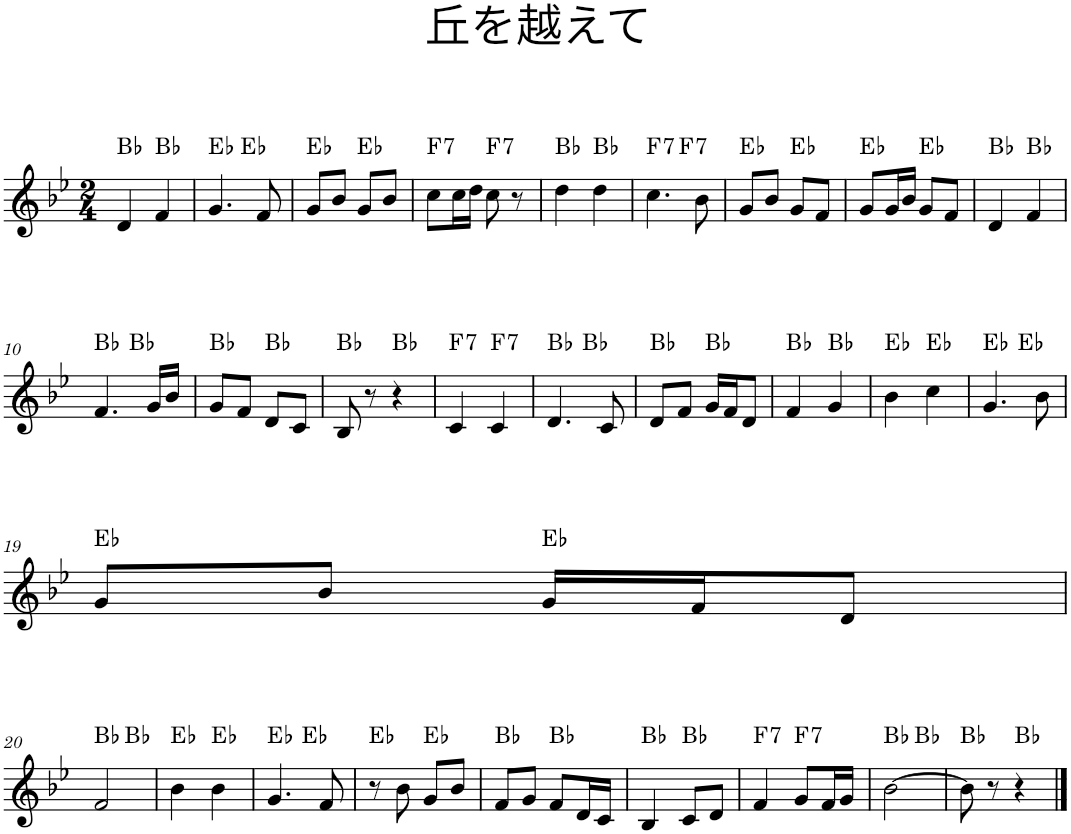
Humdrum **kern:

**kern	**harte
*part1	*part1
*staff1	*
*I"Piano	*
*I'Pno.	*
*clefG2	*
*k[b-e-]	*
*M2/4	*
=1	=1
4d/	Bb:maj
4f/	Bb:maj
=2	=2
*^	*
4.g/	4ryy	Eb:maj
.	4ryy	Eb:maj
8f/	.	.
*v	*v	*
=3	=3
8g/L	Eb:maj
8b-/J	.
8g/L	Eb:maj
8b-/J	.
=4	=4
!	!LO:H:kt=7
8cc\L	F:7
16cc\L	.
16dd\JJ	.
!	!LO:H:kt=7
8cc\	F:7
8r	.
=5	=5
4dd\	Bb:maj
4dd\	Bb:maj
=6	=6
!	!LO:H:kt=7
*^	*
4.cc\	4ryy	F:7
!	!	!LO:H:kt=7
.	4ryy	F:7
8b-\	.	.
*v	*v	*
=7	=7
8g/L	Eb:maj
8b-/J	.
8g/L	Eb:maj
8f/J	.
=8	=8
8g/L	Eb:maj
16g/L	.
16b-/JJ	.
8g/L	Eb:maj
8f/J	.
=9	=9
4d/	Bb:maj
4f/	Bb:maj
!!LO:LB:g=z
=10	=10
*^	*
4.f/	4ryy	Bb:maj
.	4ryy	Bb:maj
16g/LL	.	.
16b-/JJ	.	.
*v	*v	*
=11	=11
8g/L	Bb:maj
8f/J	.
8d/L	Bb:maj
8c/J	.
=12	=12
8B-/	Bb:maj
8r	.
4r	Bb:maj
=13	=13
!	!LO:H:kt=7
4c/	F:7
!	!LO:H:kt=7
4c/	F:7
=14	=14
*^	*
4.d/	4ryy	Bb:maj
.	4ryy	Bb:maj
8c/	.	.
*v	*v	*
=15	=15
8d/L	Bb:maj
8f/J	.
16g/LL	Bb:maj
16f/J	.
8d/J	.
=16	=16
4f/	Bb:maj
4g/	Bb:maj
=17	=17
4b-\	Eb:maj
4cc\	Eb:maj
=18	=18
*^	*
4.g/	4ryy	Eb:maj
.	4ryy	Eb:maj
8b-\	.	.
*v	*v	*
!!LO:LB:g=z
=19	=19
8g/L	Eb:maj
8b-/J	.
16g/LL	Eb:maj
16f/J	.
8d/J	.
!!LO:LB:g=z
=20	=20
*^	*
2f/	4ryy	Bb:maj
.	4ryy	Bb:maj
*v	*v	*
=21	=21
4b-\	Eb:maj
4b-\	Eb:maj
=22	=22
*^	*
4.g/	4ryy	Eb:maj
.	4ryy	Eb:maj
8f/	.	.
*v	*v	*
=23	=23
8r	Eb:maj
8b-\	.
8g/L	Eb:maj
8b-/J	.
=24	=24
8f/L	Bb:maj
8g/J	.
8f/L	Bb:maj
16d/L	.
16c/JJ	.
=25	=25
4B-/	Bb:maj
8c/L	Bb:maj
8d/J	.
=26	=26
!	!LO:H:kt=7
4f/	F:7
!	!LO:H:kt=7
8g/L	F:7
16f/L	.
16g/JJ	.
=27	=27
*^	*
[>2b-\	4ryy	Bb:maj
.	4ryy	Bb:maj
*v	*v	*
=28	=28
8b-\]	Bb:maj
8r	.
4r	Bb:maj
==	==
*-	*-
